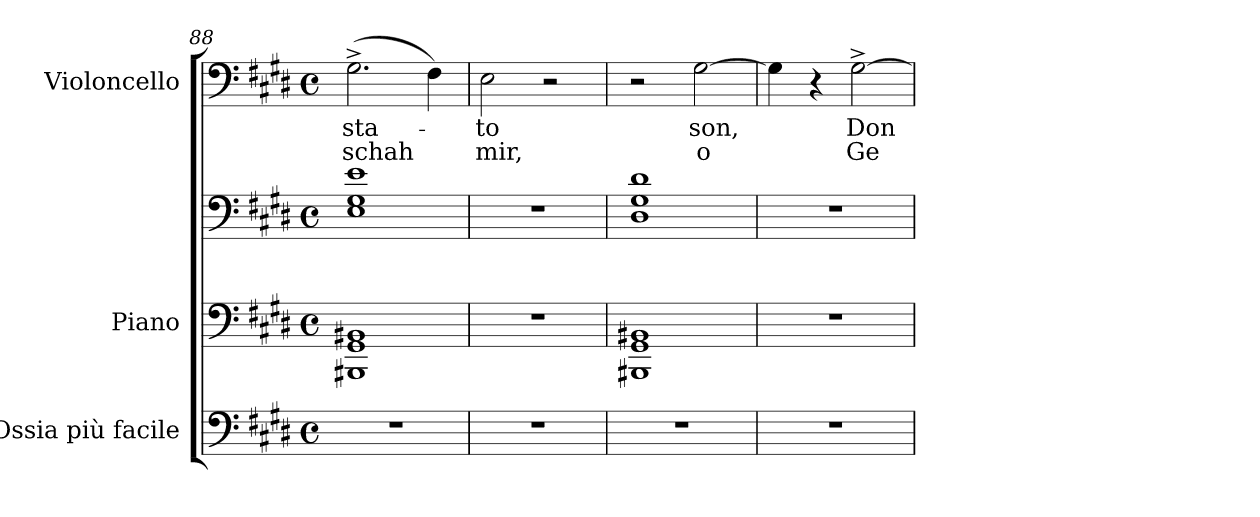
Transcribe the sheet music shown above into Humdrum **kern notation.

**kern	**kern	**kern	**kern	**text	**text
*part3	*part2	*part2	*part1	*part1	*part1
*staff4	*staff3	*staff2	*staff1	*staff1	*staff1
*I"Ossia più facile	*I"Piano	*	*I"Violoncello	*	*
*	*I'Pno	*	*I'Vc	*	*
*clefF4	*clefF4	*clefF4	*clefF4	*	*
*k[f#c#g#d#]	*k[f#c#g#d#]	*k[f#c#g#d#]	*k[f#c#g#d#]	*	*
*M4/4	*M4/4	*M4/4	*M4/4	*	*
*met(c)	*met(c)	*met(c)	*met(c)	*	*
=88	=88	=88	=88	=88	=88
!	!	!	!	!LO:LY:b	!LO:LY:b
1r	1BBB#X 1GG# 1BB#X	1E 1G# 1e	(2.G#^\	sta-	-schah
.	.	.	4F#\)	.	.
=89	=89	=89	=89	=89	=89
!	!	!	!	!LO:LY:b	!LO:LY:b
1r	1r	1r	2E\	-to	mir,
.	.	.	2r	.	.
=90	=90	=90	=90	=90	=90
1r	1BBB#X 1GG# 1BB#X	1D# 1G# 1d#	2r	.	.
!	!	!	!	!LO:LY:b	!LO:LY:b
.	.	.	[2G#\	son,	o
=91	=91	=91	=91	=91	=91
1r	1r	1r	4G#\]	.	.
.	.	.	4r	.	.
!	!	!	!	!LO:LY:b	!LO:LY:b
.	.	.	[2G#^\	Don-	Ge-
=	=	=	=	=	=
*-	*-	*-	*-	*-	*-
